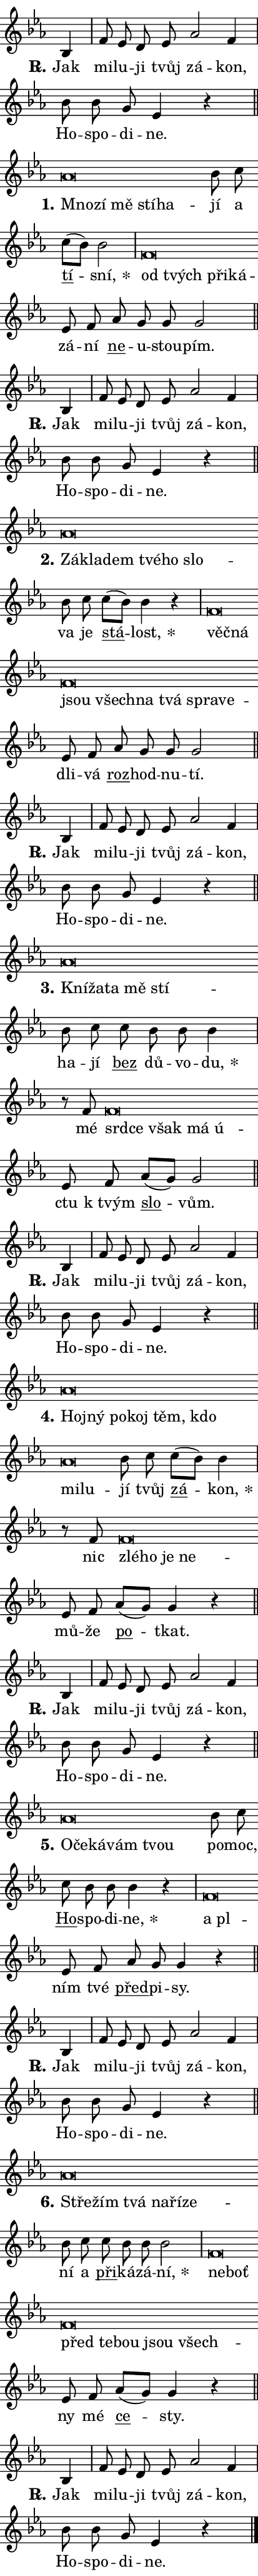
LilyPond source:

\version "2.24.0"
\header { tagline = "" }
\paper {
  indent = 0\cm
  top-margin = 0\cm
  right-margin = 0\cm
  bottom-margin = 0\cm
  left-margin = 0\cm
  paper-width = 7\cm
  page-breaking = #ly:one-page-breaking
  system-system-spacing.basic-distance = #11
  score-system-spacing.basic-distance = #11
  ragged-last = ##f
}


%% Author: Thomas Morley
%% https://lists.gnu.org/archive/html/lilypond-user/2020-05/msg00002.html
#(define (line-position grob)
"Returns position of @var[grob} in current system:
   @code{'start}, if at first time-step
   @code{'end}, if at last time-step
   @code{'middle} otherwise
"
  (let* ((col (ly:item-get-column grob))
         (ln (ly:grob-object col 'left-neighbor))
         (rn (ly:grob-object col 'right-neighbor))
         (col-to-check-left (if (ly:grob? ln) ln col))
         (col-to-check-right (if (ly:grob? rn) rn col))
         (break-dir-left
           (and
             (ly:grob-property col-to-check-left 'non-musical #f)
             (ly:item-break-dir col-to-check-left)))
         (break-dir-right
           (and
             (ly:grob-property col-to-check-right 'non-musical #f)
             (ly:item-break-dir col-to-check-right))))
        (cond ((eqv? 1 break-dir-left) 'start)
              ((eqv? -1 break-dir-right) 'end)
              (else 'middle))))

#(define (tranparent-at-line-position vctor)
  (lambda (grob)
  "Relying on @code{line-position} select the relevant enry from @var{vctor}.
Used to determine transparency,"
    (case (line-position grob)
      ((end) (not (vector-ref vctor 0)))
      ((middle) (not (vector-ref vctor 1)))
      ((start) (not (vector-ref vctor 2))))))

noteHeadBreakVisibility =
#(define-music-function (break-visibility)(vector?)
"Makes @code{NoteHead}s transparent relying on @var{break-visibility}"
#{
  \override NoteHead.transparent =
    #(tranparent-at-line-position break-visibility)
#})

#(define delete-ledgers-for-transparent-note-heads
  (lambda (grob)
    "Reads whether a @code{NoteHead} is transparent.
If so this @code{NoteHead} is removed from @code{'note-heads} from
@var{grob}, which is supposed to be @code{LedgerLineSpanner}.
As a result ledgers are not printed for this @code{NoteHead}"
    (let* ((nhds-array (ly:grob-object grob 'note-heads))
           (nhds-list
             (if (ly:grob-array? nhds-array)
                 (ly:grob-array->list nhds-array)
                 '()))
           ;; Relies on the transparent-property being done before
           ;; Staff.LedgerLineSpanner.after-line-breaking is executed.
           ;; This is fragile ...
           (to-keep
             (remove
               (lambda (nhd)
                 (ly:grob-property nhd 'transparent #f))
               nhds-list)))
      ;; TODO find a better method to iterate over grob-arrays, similiar
      ;; to filter/remove etc for lists
      ;; For now rebuilt from scratch
      (set! (ly:grob-object grob 'note-heads)  '())
      (for-each
        (lambda (nhd)
          (ly:pointer-group-interface::add-grob grob 'note-heads nhd))
        to-keep))))

hideNotes = {
  \noteHeadBreakVisibility #begin-of-line-visible
}
unHideNotes = {
  \noteHeadBreakVisibility #all-visible
}

% work-around for resetting accidentals
% https://lilypond.org/doc/v2.23/Documentation/notation/displaying-rhythms#unmetered-music
cadenzaMeasure = {
  \cadenzaOff
  \partial 1024 s1024
  \cadenzaOn
}

#(define-markup-command (accent layout props text) (markup?)
  "Underline accented syllable"
  (interpret-markup layout props
    #{\markup \override #'(offset . 4.3) \underline { #text }#}))

responsum = \markup \concat {
  "R" \hspace #-1.05 \path #0.1 #'((moveto 0 0.07) (lineto 0.9 0.8)) \hspace #0.05 "."
}

\layout {
    \context {
        \Staff
        \remove "Time_signature_engraver"
        \override LedgerLineSpanner.after-line-breaking = #delete-ledgers-for-transparent-note-heads
    }
    \context {
        \Voice {
            \override NoteHead.output-attributes = #'((class . "notehead"))
            \override Hairpin.height = #0.55
        }
    }
    \context {
        \Lyrics {
            \override StanzaNumber.output-attributes = #'((class . "stanzanumber"))
            \override LyricSpace.minimum-distance = #0.9
            \override LyricText.font-name = #"TeX Gyre Schola"
            \override LyricText.font-size = 1
            \override StanzaNumber.font-name = #"TeX Gyre Schola Bold"
            \override StanzaNumber.font-size = 1
        }
    }
}

% magnetic-lyrics.ily
%
%   written by
%     Jean Abou Samra <jean@abou-samra.fr>
%     Werner Lemberg <wl@gnu.org>
%
%   adapted by
%     Jiri Hon <jiri.hon@gmail.com>
%
% Version 2022-Apr-15

% https://www.mail-archive.com/lilypond-user@gnu.org/msg149350.html

#(define (Left_hyphen_pointer_engraver context)
   "Collect syllable-hyphen-syllable occurrences in lyrics and store
them in properties.  This engraver only looks to the left.  For
example, if the lyrics input is @code{foo -- bar}, it does the
following.

@itemize @bullet
@item
Set the @code{text} property of the @code{LyricHyphen} grob between
@q{foo} and @q{bar} to @code{foo}.

@item
Set the @code{left-hyphen} property of the @code{LyricText} grob with
text @q{foo} to the @code{LyricHyphen} grob between @q{foo} and
@q{bar}.
@end itemize

Use this auxiliary engraver in combination with the
@code{lyric-@/text::@/apply-@/magnetic-@/offset!} hook."
   (let ((hyphen #f)
         (text #f))
     (make-engraver
      (acknowledgers
       ((lyric-syllable-interface engraver grob source-engraver)
        (set! text grob)))
      (end-acknowledgers
       ((lyric-hyphen-interface engraver grob source-engraver)
        ;(when (not (grob::has-interface grob 'lyric-space-interface))
          (set! hyphen grob)));)
      ((stop-translation-timestep engraver)
       (when (and text hyphen)
         (ly:grob-set-object! text 'left-hyphen hyphen))
       (set! text #f)
       (set! hyphen #f)))))

#(define (lyric-text::apply-magnetic-offset! grob)
   "If the space between two syllables is less than the value in
property @code{LyricText@/.details@/.squash-threshold}, move the right
syllable to the left so that it gets concatenated with the left
syllable.

Use this function as a hook for
@code{LyricText@/.after-@/line-@/breaking} if the
@code{Left_@/hyphen_@/pointer_@/engraver} is active."
   (let ((hyphen (ly:grob-object grob 'left-hyphen #f)))
     (when hyphen
       (let ((left-text (ly:spanner-bound hyphen LEFT)))
         (when (grob::has-interface left-text 'lyric-syllable-interface)
           (let* ((common (ly:grob-common-refpoint grob left-text X))
                  (this-x-ext (ly:grob-extent grob common X))
                  (left-x-ext
                   (begin
                     ;; Trigger magnetism for left-text.
                     (ly:grob-property left-text 'after-line-breaking)
                     (ly:grob-extent left-text common X)))
                  ;; `delta` is the gap width between two syllables.
                  (delta (- (interval-start this-x-ext)
                            (interval-end left-x-ext)))
                  (details (ly:grob-property grob 'details))
                  (threshold (assoc-get 'squash-threshold details 0.2)))
             (when (< delta threshold)
               (let* (;; We have to manipulate the input text so that
                      ;; ligatures crossing syllable boundaries are not
                      ;; disabled.  For languages based on the Latin
                      ;; script this is essentially a beautification.
                      ;; However, for non-Western scripts it can be a
                      ;; necessity.
                      (lt (ly:grob-property left-text 'text))
                      (rt (ly:grob-property grob 'text))
                      (is-space (grob::has-interface hyphen 'lyric-space-interface))
                      (space (if is-space " " ""))
                      (space-markup (grob-interpret-markup grob " "))
                      (space-size (interval-length (ly:stencil-extent space-markup X)))
                      (extra-delta (if is-space space-size 0))
                      ;; Append new syllable.
                      (ltrt-space (if (and (string? lt) (string? rt))
                                (string-append lt space rt)
                                (make-concat-markup (list lt space rt))))
                      ;; Right-align `ltrt` to the right side.
                      (ltrt-space-markup (grob-interpret-markup
                               grob
                               (make-translate-markup
                                (cons (interval-length this-x-ext) 0)
                                (make-right-align-markup ltrt-space)))))
                 (begin
                   ;; Don't print `left-text`.
                   (ly:grob-set-property! left-text 'stencil #f)
                   ;; Set text and stencil (which holds all collected
                   ;; syllables so far) and shift it to the left.
                   (ly:grob-set-property! grob 'text ltrt-space)
                   (ly:grob-set-property! grob 'stencil ltrt-space-markup)
                   (ly:grob-translate-axis! grob (- (- delta extra-delta)) X))))))))))


#(define (lyric-hyphen::displace-bounds-first grob)
   ;; Make very sure this callback isn't triggered too early.
   (let ((left (ly:spanner-bound grob LEFT))
         (right (ly:spanner-bound grob RIGHT)))
     (ly:grob-property left 'after-line-breaking)
     (ly:grob-property right 'after-line-breaking)
     (ly:lyric-hyphen::print grob)))

squashThreshold = #0.4

\layout {
  \context {
    \Lyrics
    \consists #Left_hyphen_pointer_engraver
    \override LyricText.after-line-breaking =
      #lyric-text::apply-magnetic-offset!
    \override LyricHyphen.stencil = #lyric-hyphen::displace-bounds-first
    \override LyricText.details.squash-threshold = \squashThreshold
    \override LyricHyphen.minimum-distance = 0
    \override LyricHyphen.minimum-length = \squashThreshold
  }
}

squash = \override LyricText.details.squash-threshold = 9999
unSquash = \override LyricText.details.squash-threshold = \squashThreshold

left = \override LyricText.self-alignment-X = #LEFT
unLeft = \revert LyricText.self-alignment-X

starOffset = #(lambda (grob) 
                (let ((x_offset (ly:self-alignment-interface::aligned-on-x-parent grob)))
                  (if (= x_offset 0) 0 (+ x_offset 1.2))))

star = #(define-music-function (syllable)(string?)
"Append star separator at the end of a syllable"
#{
  \once \override LyricText.X-offset = #starOffset
  \lyricmode { \markup {
    #syllable
    \override #'((font-name . "TeX Gyre Schola Bold")) \hspace #0.2 \lower #0.65 \larger "*"
  } }
#})

starAccent = #(define-music-function (syllable)(string?)
"Append star separator at the end of a syllable and make accent"
#{
  \once \override LyricText.X-offset = #starOffset
  \lyricmode { \markup {
    \accent #syllable
    \override #'((font-name . "TeX Gyre Schola Bold")) \hspace #0.2 \lower #0.65 \larger "*"
  } }
#})

breath = #(define-music-function (syllable)(string?)
"Append breathing indicator at the end of a syllable"
#{
  \lyricmode { \markup { #syllable "+" } }
#})

optionalBreath = #(define-music-function (syllable)(string?)
"Append optional breathing indicator at the end of a syllable"
#{
  \lyricmode { \markup { #syllable "(+)" } }
#})


\score {
    <<
        \new Voice = "melody" { \cadenzaOn \key es \major \relative { bes4 \cadenzaMeasure \bar "|" f'8 es d es as2 f4 \cadenzaMeasure \bar "|" bes8 bes g es4 r \cadenzaMeasure \bar "||" \break } }
        \new Lyrics \lyricsto "melody" { \lyricmode { \set stanza = \responsum
Jak mi -- lu -- ji tvůj zá -- kon, Ho -- spo -- di -- ne. } }
    >>
    \layout {}
}

\score {
    <<
        \new Voice = "melody" { \cadenzaOn \key es \major \relative { as'\breve*1/16 \hideNotes \breve*1/16 \bar "" \breve*1/16 \bar "" \breve*1/16 \breve*1/16 \bar "" \unHideNotes bes8 c \bar "" c[( bes)] bes2 \cadenzaMeasure \bar "|" f\breve*1/16 \hideNotes \breve*1/16 \bar "" \breve*1/16 \breve*1/16 \bar "" \unHideNotes es8 f \bar "" as g g g2 \cadenzaMeasure \bar "||" \break } }
        \new Lyrics \lyricsto "melody" { \lyricmode { \set stanza = "1."
\left Mno -- \squash zí mě stí -- ha -- \unLeft \unSquash jí a \markup \accent tí -- \star sní, \left od \squash tvých při -- ká -- \unLeft \unSquash zá -- ní \markup \accent ne -- u -- stou -- pím. } }
    >>
    \layout {}
}

\score {
    <<
        \new Voice = "melody" { \cadenzaOn \key es \major \relative { bes4 \cadenzaMeasure \bar "|" f'8 es d es as2 f4 \cadenzaMeasure \bar "|" bes8 bes g es4 r \cadenzaMeasure \bar "||" \break } }
        \new Lyrics \lyricsto "melody" { \lyricmode { \set stanza = \responsum
Jak mi -- lu -- ji tvůj zá -- kon, Ho -- spo -- di -- ne. } }
    >>
    \layout {}
}

\score {
    <<
        \new Voice = "melody" { \cadenzaOn \key es \major \relative { as'\breve*1/16 \hideNotes \breve*1/16 \bar "" \breve*1/16 \bar "" \breve*1/16 \bar "" \breve*1/16 \breve*1/16 \bar "" \unHideNotes bes8 c \bar "" c[( bes)] bes4 r \cadenzaMeasure \bar "|" f\breve*1/16 \hideNotes \breve*1/16 \bar "" \breve*1/16 \bar "" \breve*1/16 \bar "" \breve*1/16 \bar "" \breve*1/16 \bar "" \breve*1/16 \breve*1/16 \bar "" \unHideNotes es8 f \bar "" as g g g2 \cadenzaMeasure \bar "||" \break } }
        \new Lyrics \lyricsto "melody" { \lyricmode { \set stanza = "2."
\left Zá -- \squash kla -- dem tvé -- ho slo -- \unLeft \unSquash va je \markup \accent stá -- \star lost, \left věč -- \squash ná jsou všech -- na tvá spra -- ve -- \unLeft \unSquash dli -- vá \markup \accent roz -- hod -- nu -- tí. } }
    >>
    \layout {}
}

\score {
    <<
        \new Voice = "melody" { \cadenzaOn \key es \major \relative { bes4 \cadenzaMeasure \bar "|" f'8 es d es as2 f4 \cadenzaMeasure \bar "|" bes8 bes g es4 r \cadenzaMeasure \bar "||" \break } }
        \new Lyrics \lyricsto "melody" { \lyricmode { \set stanza = \responsum
Jak mi -- lu -- ji tvůj zá -- kon, Ho -- spo -- di -- ne. } }
    >>
    \layout {}
}

\score {
    <<
        \new Voice = "melody" { \cadenzaOn \key es \major \relative { as'\breve*1/16 \hideNotes \breve*1/16 \bar "" \breve*1/16 \bar "" \breve*1/16 \breve*1/16 \bar "" \unHideNotes bes8 c \bar "" c bes bes bes4 \cadenzaMeasure \bar "|" r8 f8 f\breve*1/16 \hideNotes \breve*1/16 \bar "" \breve*1/16 \bar "" \breve*1/16 \breve*1/16 \bar "" \unHideNotes es8 f \bar "" as[( g)] g2 \cadenzaMeasure \bar "||" \break } }
        \new Lyrics \lyricsto "melody" { \lyricmode { \set stanza = "3."
\left Kní -- \squash ža -- ta mě stí -- \unLeft \unSquash ha -- jí \markup \accent bez dů -- vo -- \star du, mé \left srd -- \squash ce však má ú -- \unLeft \unSquash ctu "k tvým" \markup \accent slo -- vům. } }
    >>
    \layout {}
}

\score {
    <<
        \new Voice = "melody" { \cadenzaOn \key es \major \relative { bes4 \cadenzaMeasure \bar "|" f'8 es d es as2 f4 \cadenzaMeasure \bar "|" bes8 bes g es4 r \cadenzaMeasure \bar "||" \break } }
        \new Lyrics \lyricsto "melody" { \lyricmode { \set stanza = \responsum
Jak mi -- lu -- ji tvůj zá -- kon, Ho -- spo -- di -- ne. } }
    >>
    \layout {}
}

\score {
    <<
        \new Voice = "melody" { \cadenzaOn \key es \major \relative { as'\breve*1/16 \hideNotes \breve*1/16 \bar "" \breve*1/16 \bar "" \breve*1/16 \bar "" \breve*1/16 \bar "" \breve*1/16 \bar "" \breve*1/16 \breve*1/16 \bar "" \unHideNotes bes8 c \bar "" c[( bes)] bes4 \cadenzaMeasure \bar "|" r8 f8 f\breve*1/16 \hideNotes \breve*1/16 \bar "" \breve*1/16 \breve*1/16 \bar "" \unHideNotes es8 f \bar "" as[( g)] g4 r \cadenzaMeasure \bar "||" \break } }
        \new Lyrics \lyricsto "melody" { \lyricmode { \set stanza = "4."
\left Hoj -- \squash ný po -- koj těm, kdo mi -- lu -- \unLeft \unSquash jí tvůj \markup \accent zá -- \star kon, nic \left zlé -- \squash ho je ne -- \unLeft \unSquash mů -- že \markup \accent po -- tkat. } }
    >>
    \layout {}
}

\score {
    <<
        \new Voice = "melody" { \cadenzaOn \key es \major \relative { bes4 \cadenzaMeasure \bar "|" f'8 es d es as2 f4 \cadenzaMeasure \bar "|" bes8 bes g es4 r \cadenzaMeasure \bar "||" \break } }
        \new Lyrics \lyricsto "melody" { \lyricmode { \set stanza = \responsum
Jak mi -- lu -- ji tvůj zá -- kon, Ho -- spo -- di -- ne. } }
    >>
    \layout {}
}

\score {
    <<
        \new Voice = "melody" { \cadenzaOn \key es \major \relative { as'\breve*1/16 \hideNotes \breve*1/16 \bar "" \breve*1/16 \bar "" \breve*1/16 \breve*1/16 \bar "" \unHideNotes bes8 c \bar "" c bes bes bes4 r \cadenzaMeasure \bar "|" f\breve*1/16 \hideNotes \breve*1/16 \bar "" \unHideNotes es8 f \bar "" as g g4 r \cadenzaMeasure \bar "||" \break } }
        \new Lyrics \lyricsto "melody" { \lyricmode { \set stanza = "5."
\left O -- \squash če -- ká -- vám tvou \unLeft \unSquash po -- moc, \markup \accent Ho -- spo -- di -- \star ne, \left a \squash pl -- \unLeft \unSquash ním tvé \markup \accent před -- pi -- sy. } }
    >>
    \layout {}
}

\score {
    <<
        \new Voice = "melody" { \cadenzaOn \key es \major \relative { bes4 \cadenzaMeasure \bar "|" f'8 es d es as2 f4 \cadenzaMeasure \bar "|" bes8 bes g es4 r \cadenzaMeasure \bar "||" \break } }
        \new Lyrics \lyricsto "melody" { \lyricmode { \set stanza = \responsum
Jak mi -- lu -- ji tvůj zá -- kon, Ho -- spo -- di -- ne. } }
    >>
    \layout {}
}

\score {
    <<
        \new Voice = "melody" { \cadenzaOn \key es \major \relative { as'\breve*1/16 \hideNotes \breve*1/16 \bar "" \breve*1/16 \bar "" \breve*1/16 \bar "" \breve*1/16 \breve*1/16 \bar "" \unHideNotes bes8 c \bar "" c bes bes bes2 \cadenzaMeasure \bar "|" f\breve*1/16 \hideNotes \breve*1/16 \bar "" \breve*1/16 \bar "" \breve*1/16 \bar "" \breve*1/16 \bar "" \breve*1/16 \breve*1/16 \bar "" \unHideNotes es8 f \bar "" as[( g)] g4 r \cadenzaMeasure \bar "||" \break } }
        \new Lyrics \lyricsto "melody" { \lyricmode { \set stanza = "6."
\left Stře -- \squash žím tvá na -- ří -- ze -- \unLeft \unSquash ní a \markup \accent při -- ká -- zá -- \star ní, \left ne -- \squash boť před te -- bou jsou všech -- \unLeft \unSquash ny mé \markup \accent ce -- sty. } }
    >>
    \layout {}
}

\score {
    <<
        \new Voice = "melody" { \cadenzaOn \key es \major \relative { bes4 \cadenzaMeasure \bar "|" f'8 es d es as2 f4 \cadenzaMeasure \bar "|" bes8 bes g es4 r \cadenzaMeasure \bar "||" \break } \bar "|." }
        \new Lyrics \lyricsto "melody" { \lyricmode { \set stanza = \responsum
Jak mi -- lu -- ji tvůj zá -- kon, Ho -- spo -- di -- ne. } }
    >>
    \layout {}
}
